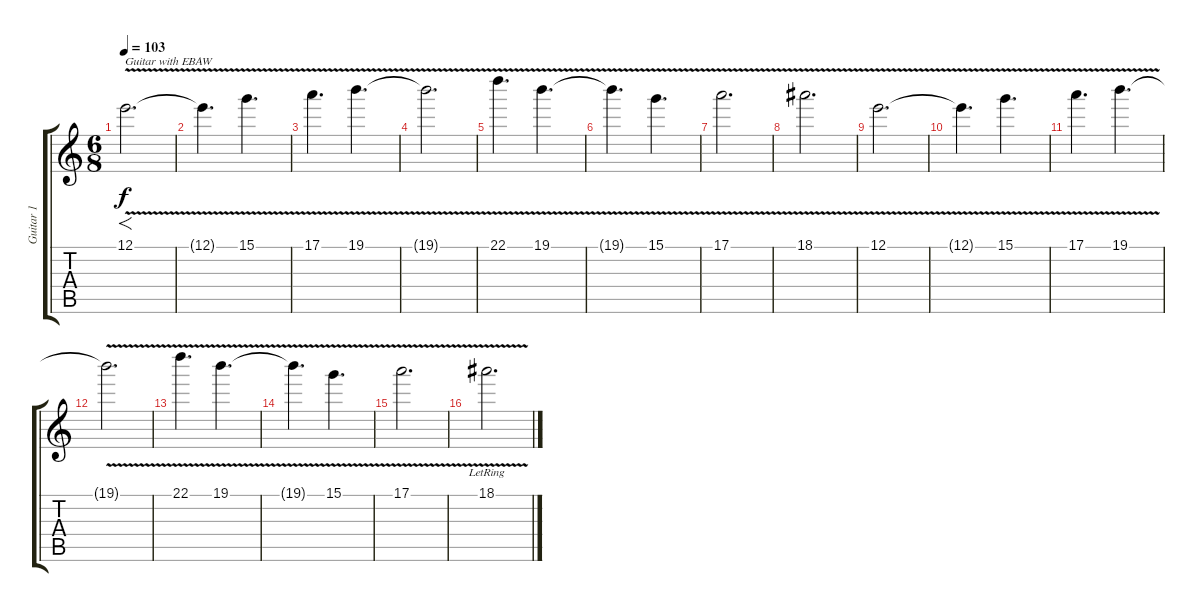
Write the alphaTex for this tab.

\track ("Guitar 1" "Guitar 1") {instrument distortionguitar}
\staff {score tabs}
\tuning (E4 B3 G3 D3 A2 E2) {hide}
\ts (6 8)
\tempo 103
\clef g2
\ks c
12.1{v}.2{f d txt "Guitar with EBAW" dy f volume 13 instrument violin} |
12.1{t}.4{d} 15.1{v}.4{d} |
17.1{v}.4{d} 19.1{v}.4{d} |
19.1{t}.2{d} |
22.1{v}.4{d volume 13 instrument violin} 19.1{v}.4{d} |
19.1{t}.4{d} 15.1{v}.4{d} |
17.1{v}.2{d} |
18.1{v}.2{d} |
12.1{v}.2{d volume 13 instrument violin} |
12.1{t}.4{d} 15.1{v}.4{d} |
17.1{v}.4{d} 19.1{v}.4{d} |
19.1{t}.2{d} |
22.1{v}.4{d volume 13 instrument violin} 19.1{v}.4{d} |
19.1{t}.4{d} 15.1{v}.4{d} |
17.1{v}.2{d} |
18.1{v lr}.2{d}
